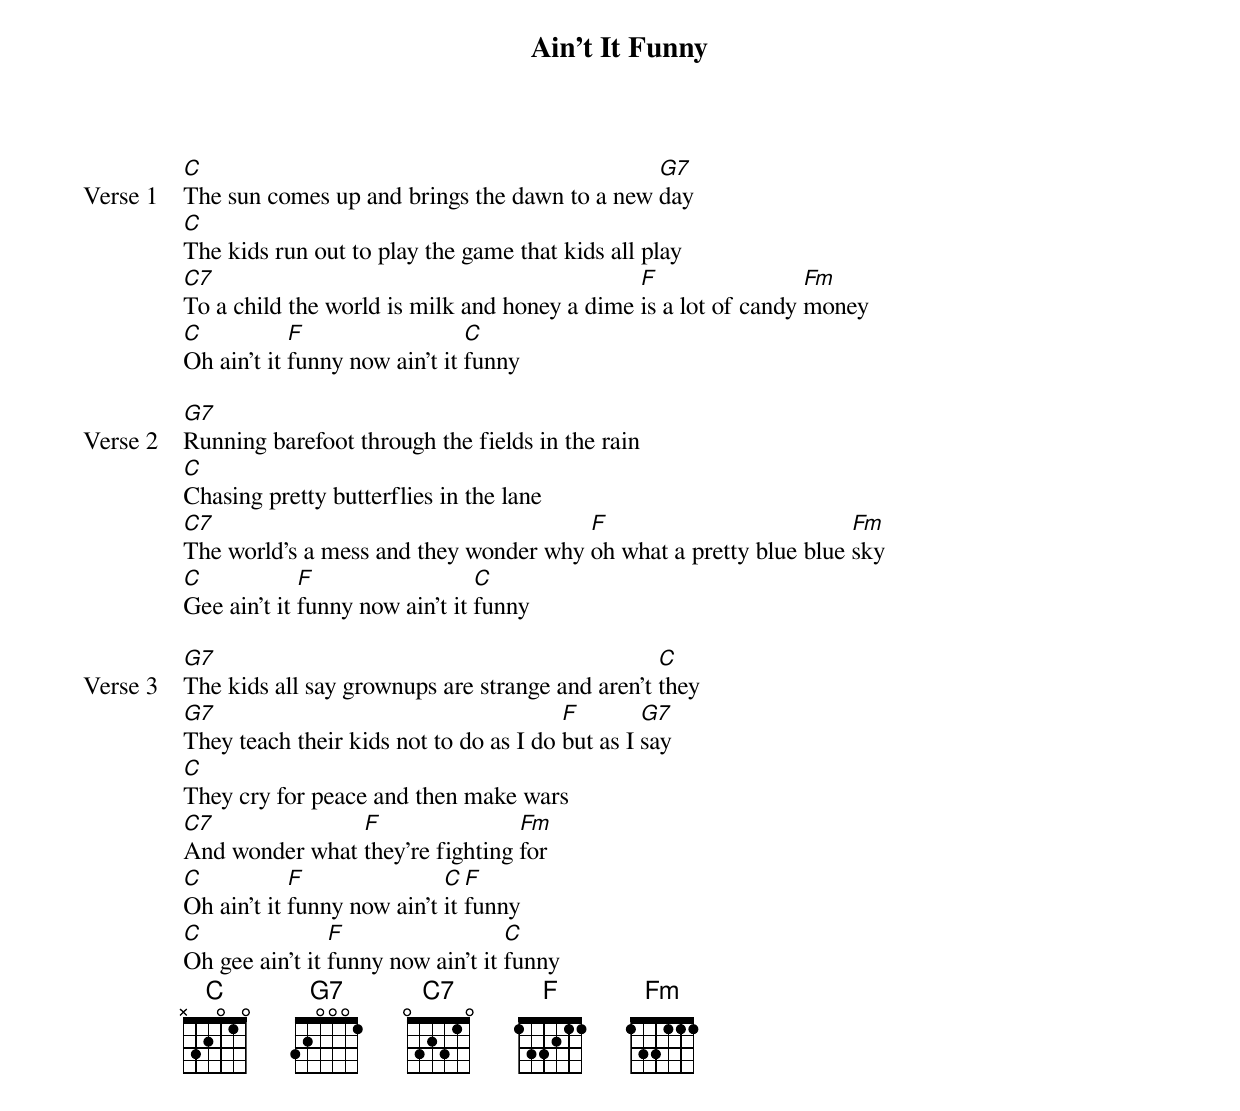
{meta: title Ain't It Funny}
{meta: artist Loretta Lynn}
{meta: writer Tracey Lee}

{start_of_verse: Verse 1}
[C]The sun comes up and brings the dawn to a new [G7]day
[C]The kids run out to play the game that kids all play
[C7]To a child the world is milk and honey a dime [F]is a lot of candy [Fm]money
[C]Oh ain't it [F]funny now ain't it [C]funny
{end_of_verse}

{start_of_verse: Verse 2}
[G7]Running barefoot through the fields in the rain
[C]Chasing pretty butterflies in the lane
[C7]The world's a mess and they wonder why [F]oh what a pretty blue blue [Fm]sky
[C]Gee ain't it [F]funny now ain't it [C]funny
{end_of_verse}

{start_of_verse: Verse 3}
[G7]The kids all say grownups are strange and aren't [C]they
[G7]They teach their kids not to do as I do [F]but as I [G7]say
[C]They cry for peace and then make wars
[C7]And wonder what [F]they're fighting [Fm]for
[C]Oh ain't it [F]funny now ain't [C]it [F]funny
[C]Oh gee ain't it [F]funny now ain't it [C]funny
{end_of_verse}
